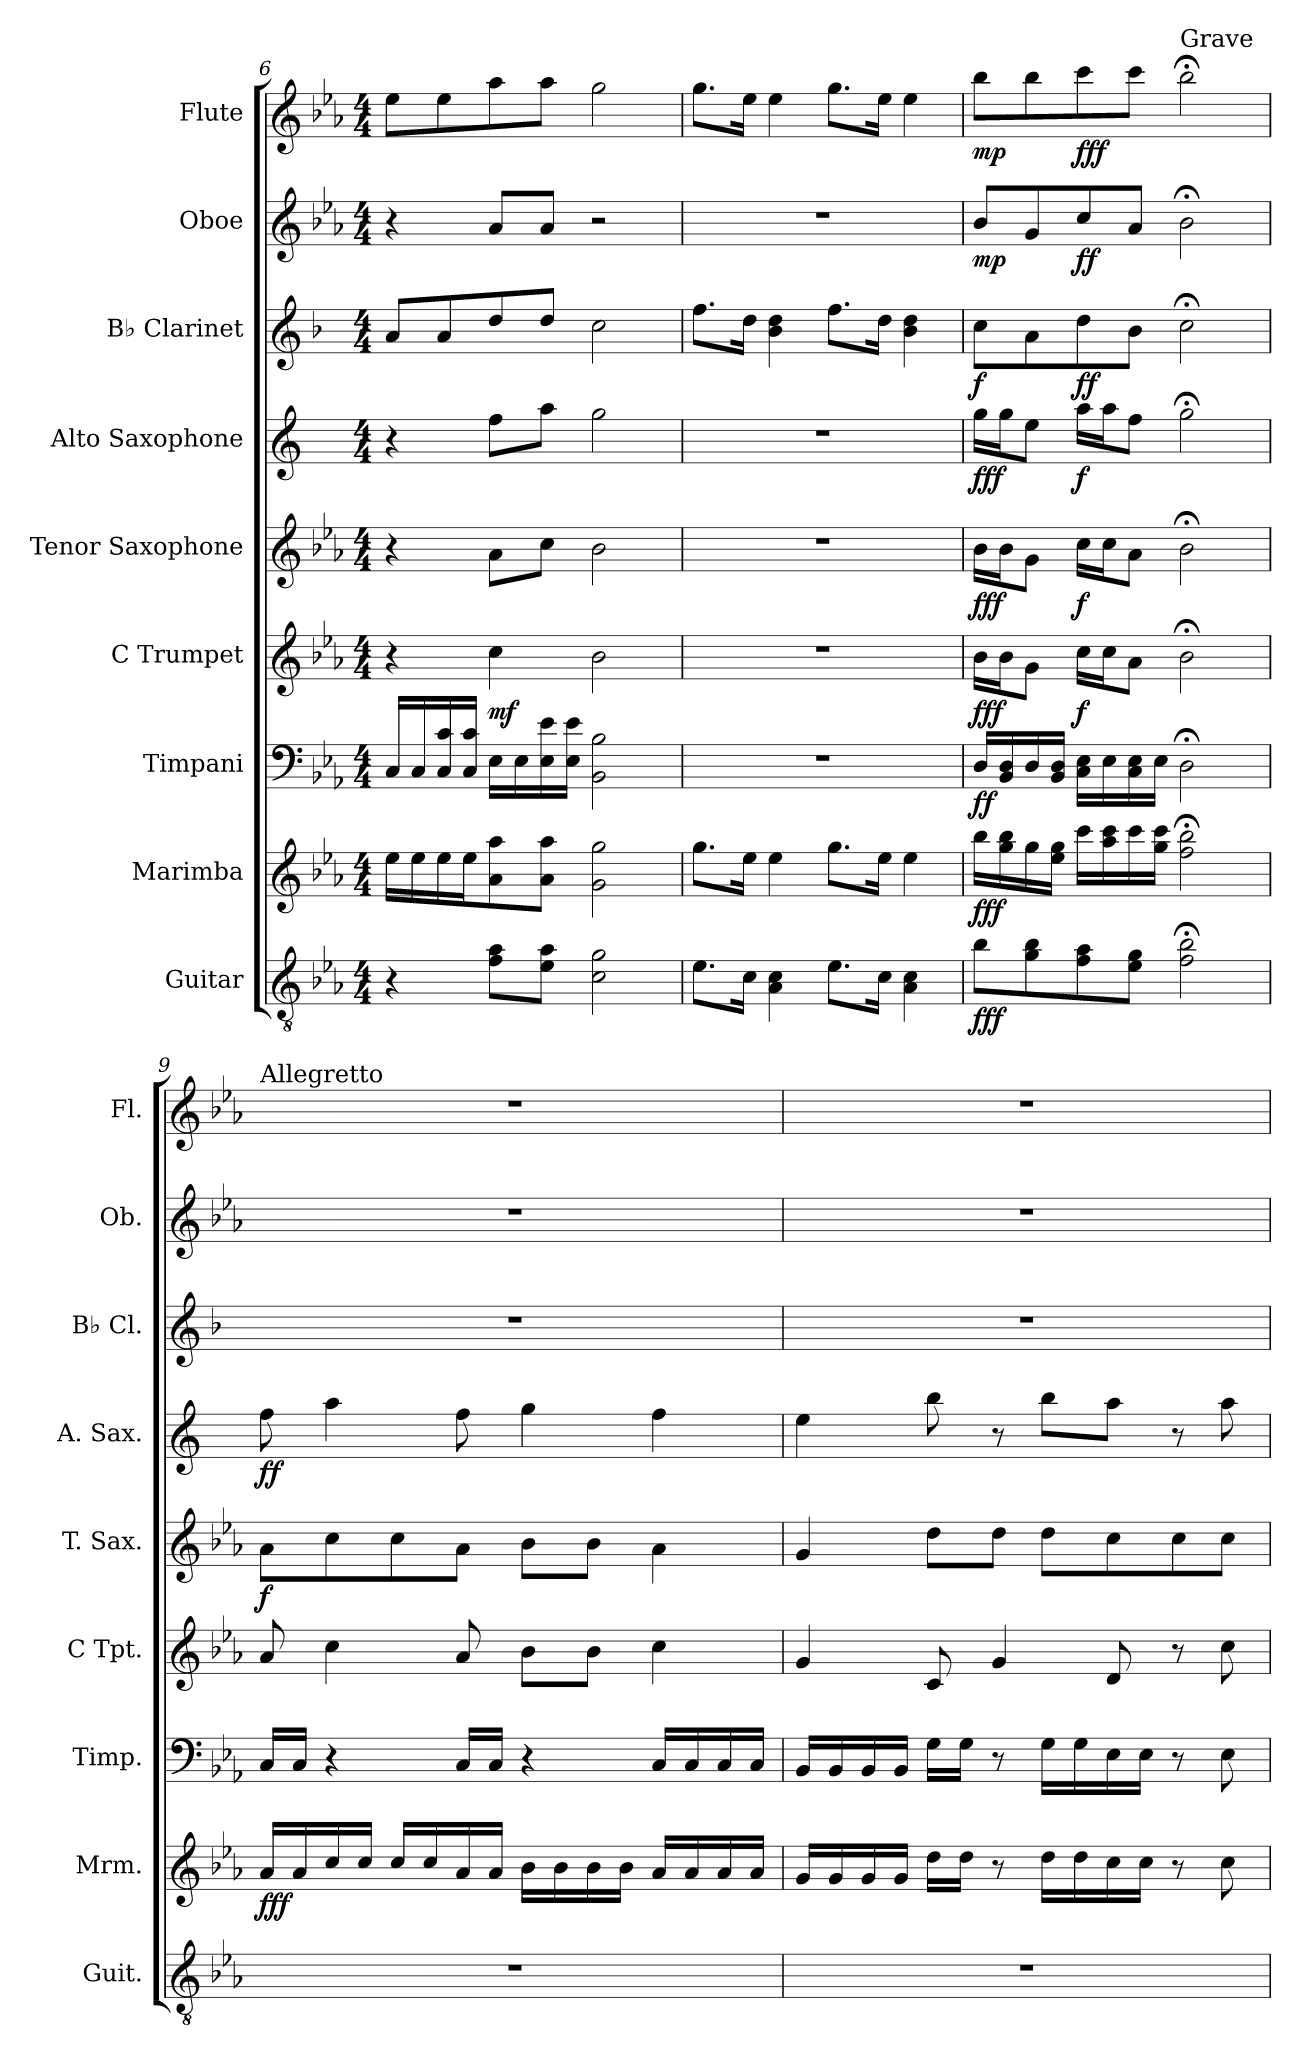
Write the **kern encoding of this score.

**kern	**dynam	**kern	**dynam	**kern	**dynam	**kern	**dynam	**kern	**dynam	**kern	**dynam	**kern	**dynam	**kern	**dynam	**kern	**dynam
*part9	*part9	*part8	*part8	*part7	*part7	*part6	*part6	*part5	*part5	*part4	*part4	*part3	*part3	*part2	*part2	*part1	*part1
*staff9	*staff9	*staff8	*staff8	*staff7	*staff7	*staff6	*staff6	*staff5	*staff5	*staff4	*staff4	*staff3	*staff3	*staff2	*staff2	*staff1	*staff1
*I"Guitar	*	*I"Marimba	*	*I"Timpani	*	*I"C Trumpet	*	*I"Tenor Saxophone	*	*I"Alto Saxophone	*	*I"B♭ Clarinet	*	*I"Oboe	*	*I"Flute	*
*I'Guit.	*	*I'Mrm.	*	*I'Timp.	*	*I'C Tpt.	*	*I'T. Sax.	*	*I'A. Sax.	*	*I'B♭ Cl.	*	*I'Ob.	*	*I'Fl.	*
*clefGv2	*	*clefG2	*	*clefF4	*	*clefG2	*	*clefG2	*	*clefG2	*	*clefG2	*	*clefG2	*	*clefG2	*
*	*	*	*	*	*	*	*	*ITrd8c14	*	*ITrd5c9	*	*ITrd1c2	*	*	*	*	*
*k[b-e-a-]	*	*k[b-e-a-]	*	*k[b-e-a-]	*	*k[b-e-a-]	*	*k[b-e-a-]	*	*k[b-e-a-]	*	*k[b-e-a-]	*	*k[b-e-a-]	*	*k[b-e-a-]	*
*E-:	*	*E-:	*	*E-:	*	*E-:	*	*E-:	*	*E-:	*	*E-:	*	*E-:	*	*E-:	*
*M4/4	*	*M4/4	*	*M4/4	*	*M4/4	*	*M4/4	*	*M4/4	*	*M4/4	*	*M4/4	*	*M4/4	*
=6	=6	=6	=6	=6	=6	=6	=6	=6	=6	=6	=6	=6	=6	=6	=6	=6	=6
4r	.	16ee-\LL	.	16C/LL	.	4r	.	4r	.	4r	.	8g/L	.	4r	.	8ee-\L	.
.	.	16ee-\	.	16C/	.	.	.	.	.	.	.	.	.	.	.	.	.
.	.	16ee-\	.	16C/ 16c/	.	.	.	.	.	.	.	8g/	.	.	.	8ee-\	.
.	.	16ee-\J	.	16C/ 16c/JJ	.	.	.	.	.	.	.	.	.	.	.	.	.
!	!	!	!	!	!	!	!LO:DY:b	!	!	!	!	!	!	!	!	!	!
8f\ 8a-\L	.	8a-\ 8aa-\	.	16E-\LL	.	4cc\	mf	8A-\L	.	8a-\L	.	8cc/	.	8a-/L	.	8aa-\	.
.	.	.	.	16E-\	.	.	.	.	.	.	.	.	.	.	.	.	.
8e-\ 8a-\J	.	8a-\ 8aa-\J	.	16E-\ 16e-\	.	.	.	8c\J	.	8cc\J	.	8cc/J	.	8a-/J	.	8aa-\J	.
.	.	.	.	16E-\ 16e-\JJ	.	.	.	.	.	.	.	.	.	.	.	.	.
2c\ 2g\	.	2g\ 2gg\	.	2BB-\ 2B-\	.	2b-\	.	2B-\	.	2b-\	.	2b-\	.	2r	.	2gg\	.
=7	=7	=7	=7	=7	=7	=7	=7	=7	=7	=7	=7	=7	=7	=7	=7	=7	=7
8.e-\L	.	8.gg\L	.	1r	.	1r	.	1r	.	1r	.	8.ee-\L	.	1r	.	8.gg\L	.
16c\Jk	.	16ee-\Jk	.	.	.	.	.	.	.	.	.	16cc\Jk	.	.	.	16ee-\Jk	.
4A-\ 4c\	.	4ee-\	.	.	.	.	.	.	.	.	.	4a-\ 4cc\	.	.	.	4ee-\	.
8.e-\L	.	8.gg\L	.	.	.	.	.	.	.	.	.	8.ee-\L	.	.	.	8.gg\L	.
16c\Jk	.	16ee-\Jk	.	.	.	.	.	.	.	.	.	16cc\Jk	.	.	.	16ee-\Jk	.
4A-\ 4c\	.	4ee-\	.	.	.	.	.	.	.	.	.	4a-\ 4cc\	.	.	.	4ee-\	.
=8	=8	=8	=8	=8	=8	=8	=8	=8	=8	=8	=8	=8	=8	=8	=8	=8	=8
!	!LO:DY:b	!	!LO:DY:b	!	!LO:DY:b	!	!LO:DY:b	!	!LO:DY:b	!	!LO:DY:b	!	!LO:DY:b	!	!LO:DY:b	!	!LO:DY:b
8b-\L	fff	16bb-\LL	fff	16D/LL	ff	16b-\LL	fff	16B-\LL	fff	16b-\LL	fff	8b-\L	f	8b-/L	mp	8bb-\L	mp
.	.	16gg\ 16bb-\	.	16BB-/ 16D/	.	16b-\J	.	16B-\J	.	16b-\J	.	.	.	.	.	.	.
8g\ 8b-\	.	16gg\	.	16D/	.	8g\J	.	8G\J	.	8g\J	.	8g\	.	8g/	.	8bb-\	.
.	.	16ee-\ 16gg\JJ	.	16BB-/ 16D/JJ	.	.	.	.	.	.	.	.	.	.	.	.	.
!	!	!	!	!	!	!	!LO:DY:b	!	!LO:DY:b	!	!LO:DY:b	!	!LO:DY:b	!	!LO:DY:b	!	!LO:DY:b
8f\ 8a-\	.	16ccc\LL	.	16C\ 16E-\LL	.	16cc\LL	f	16c\LL	f	16cc\LL	f	8cc\	ff	8cc/	ff	8ccc\	fff
.	.	16aa-\ 16ccc\	.	16E-\	.	16cc\J	.	16c\J	.	16cc\J	.	.	.	.	.	.	.
8e-\ 8g\J	.	16ccc\	.	16C\ 16E-\	.	8a-\J	.	8A-\J	.	8a-\J	.	8a-\J	.	8a-/J	.	8ccc\J	.
.	.	16gg\ 16ccc\JJ	.	16E-\JJ	.	.	.	.	.	.	.	.	.	.	.	.	.
!	!	!	!	!	!	!	!	!	!	!	!	!	!	!	!	!LO:TX:a:t=Grave	!
2f\;< 2b-\;<	.	2ff\;< 2bb-\;<	.	2D;<\	.	2b-;<\	.	2B-;<\	.	2b-;<\	.	2b-;<\	.	2b-;<\	.	2bb-;<\	.
!!LO:PB:g=z
=9	=9	=9	=9	=9	=9	=9	=9	=9	=9	=9	=9	=9	=9	=9	=9	=9	=9
!	!	!	!	!	!	!	!	!	!	!	!	!	!	!	!	!LO:TX:a:t=Allegretto	!
!	!	!	!LO:DY:b	!	!	!	!	!	!LO:DY:b	!	!LO:DY:b	!	!	!	!	!	!
1r	.	16a-/LL	fff	16C/LL	.	8a-/	.	8A-\L	f	8a-\	ff	1r	.	1r	.	1r	.
.	.	16a-/	.	16C/JJ	.	.	.	.	.	.	.	.	.	.	.	.	.
.	.	16cc/	.	4r	.	4cc\	.	8c\	.	4cc\	.	.	.	.	.	.	.
.	.	16cc/JJ	.	.	.	.	.	.	.	.	.	.	.	.	.	.	.
.	.	16cc/LL	.	.	.	.	.	8c\	.	.	.	.	.	.	.	.	.
.	.	16cc/	.	.	.	.	.	.	.	.	.	.	.	.	.	.	.
.	.	16a-/	.	16C/LL	.	8a-/	.	8A-\J	.	8a-\	.	.	.	.	.	.	.
.	.	16a-/JJ	.	16C/JJ	.	.	.	.	.	.	.	.	.	.	.	.	.
.	.	16b-\LL	.	4r	.	8b-\L	.	8B-\L	.	4b-\	.	.	.	.	.	.	.
.	.	16b-\	.	.	.	.	.	.	.	.	.	.	.	.	.	.	.
.	.	16b-\	.	.	.	8b-\J	.	8B-\J	.	.	.	.	.	.	.	.	.
.	.	16b-\JJ	.	.	.	.	.	.	.	.	.	.	.	.	.	.	.
.	.	16a-/LL	.	16C/LL	.	4cc\	.	4A-\	.	4a-\	.	.	.	.	.	.	.
.	.	16a-/	.	16C/	.	.	.	.	.	.	.	.	.	.	.	.	.
.	.	16a-/	.	16C/	.	.	.	.	.	.	.	.	.	.	.	.	.
.	.	16a-/JJ	.	16C/JJ	.	.	.	.	.	.	.	.	.	.	.	.	.
=10	=10	=10	=10	=10	=10	=10	=10	=10	=10	=10	=10	=10	=10	=10	=10	=10	=10
1r	.	16g/LL	.	16BB-/LL	.	4g/	.	4G/	.	4g\	.	1r	.	1r	.	1r	.
.	.	16g/	.	16BB-/	.	.	.	.	.	.	.	.	.	.	.	.	.
.	.	16g/	.	16BB-/	.	.	.	.	.	.	.	.	.	.	.	.	.
.	.	16g/JJ	.	16BB-/JJ	.	.	.	.	.	.	.	.	.	.	.	.	.
.	.	16dd\LL	.	16G\LL	.	8c/	.	8d\L	.	8dd\	.	.	.	.	.	.	.
.	.	16dd\JJ	.	16G\JJ	.	.	.	.	.	.	.	.	.	.	.	.	.
.	.	8r	.	8r	.	4g/	.	8d\J	.	8r	.	.	.	.	.	.	.
.	.	16dd\LL	.	16G\LL	.	.	.	8d\L	.	8dd\L	.	.	.	.	.	.	.
.	.	16dd\	.	16G\	.	.	.	.	.	.	.	.	.	.	.	.	.
.	.	16cc\	.	16E-\	.	8d/	.	8c\	.	8cc\J	.	.	.	.	.	.	.
.	.	16cc\JJ	.	16E-\JJ	.	.	.	.	.	.	.	.	.	.	.	.	.
.	.	8r	.	8r	.	8r	.	8c\	.	8r	.	.	.	.	.	.	.
.	.	8cc\	.	8E-\	.	8cc\	.	8c\J	.	8cc\	.	.	.	.	.	.	.
=	=	=	=	=	=	=	=	=	=	=	=	=	=	=	=	=	=
*-	*-	*-	*-	*-	*-	*-	*-	*-	*-	*-	*-	*-	*-	*-	*-	*-	*-
